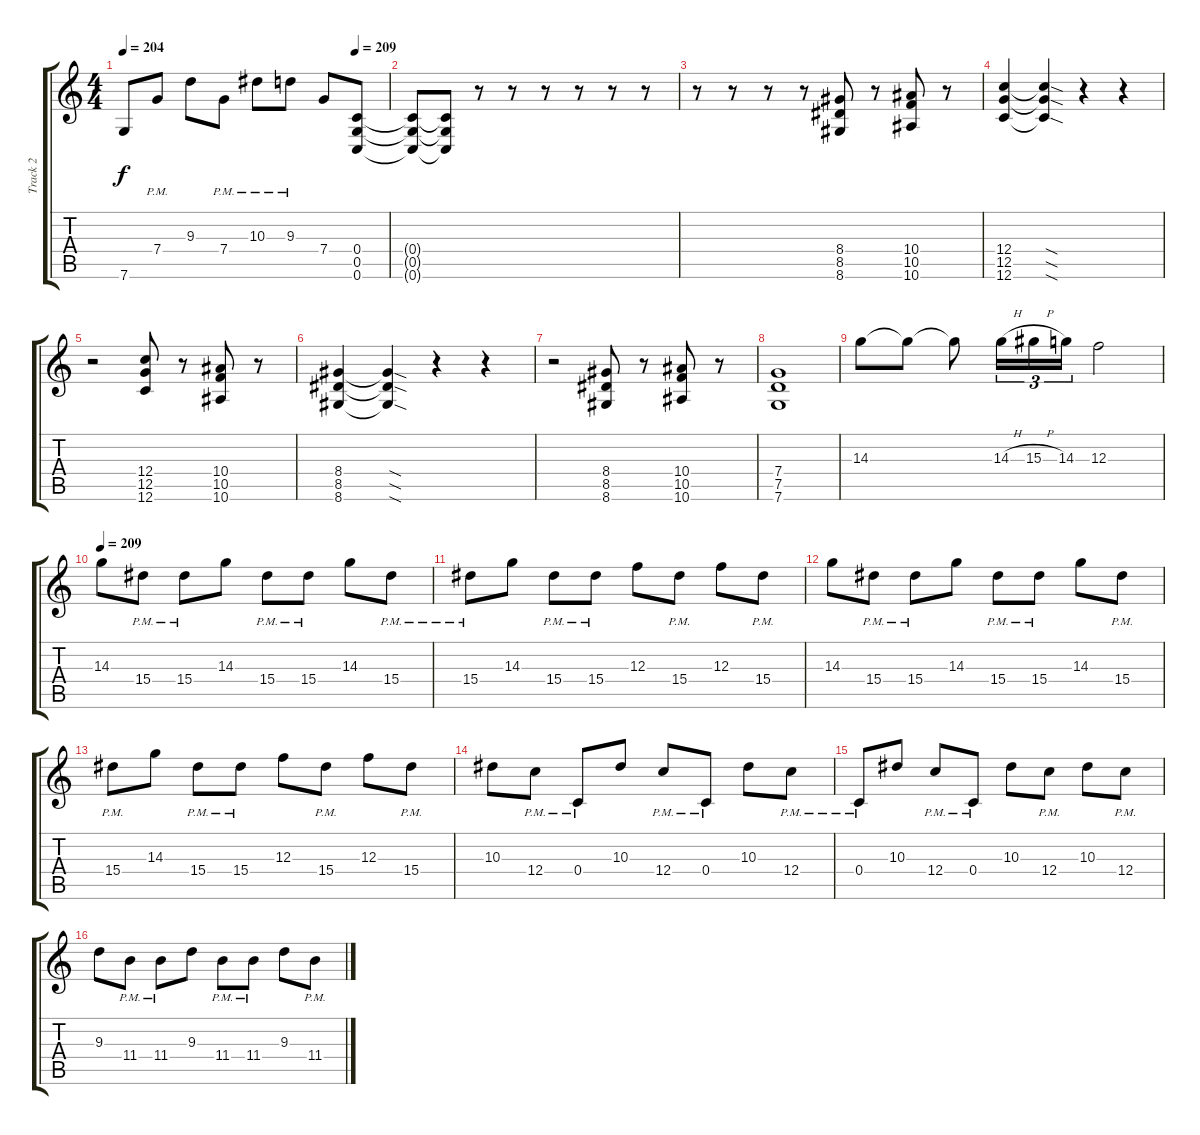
\track ("Track 2" "Track 2") {instrument distortionguitar}
\staff {score tabs}
\tuning (D4 A3 F3 C3 G2 C2) {hide}
\ts (4 4)
\tempo 204
\tempo (209 0.875)
\clef g2
\ks c
7.6{t}.8{dy f} 7.4{pm}.8 9.3.8 7.4{pm}.8 10.3{pm}.8 9.3{pm}.8 7.4.8 (0.4 0.5 0.6).8 |
(0.4{t} 0.5{t} 0.6{t}).8 (0.4{t} 0.5{t} 0.6{t}).8 r.8 r.8 r.8 r.8 r.8 r.8 |
r.8 r.8 r.8 r.8 (8.4 8.5 8.6).8 r.8 (10.4 10.5 10.6).8 r.8 |
(12.4 12.5 12.6).4 (12.4{sod t} 12.5{sod t} 12.6{sod t}).4 r.4 r.4 |
r.2 (12.4 12.5 12.6).8 r.8 (10.4 10.5 10.6).8 r.8 |
(8.4 8.5 8.6).4 (8.4{sod t} 8.5{sod t} 8.6{sod t}).4 r.4 r.4 |
r.2 (8.4 8.5 8.6).8 r.8 (10.4 10.5 10.6).8 r.8 |
(7.4 7.5 7.6).1 |
14.3.8 14.3{t}.8 14.3{t}.8 14.3{h}.16{tu (3 2)} 15.3{h}.16{tu (3 2)} 14.3.16{tu (3 2)} 12.3.2 |
\tempo 209
14.3.8 15.4{pm}.8 15.4{pm}.8 14.3.8 15.4{pm}.8 15.4{pm}.8 14.3.8 15.4{pm}.8 |
15.4{pm}.8 14.3.8 15.4{pm}.8 15.4{pm}.8 12.3.8 15.4{pm}.8 12.3.8 15.4{pm}.8 |
14.3.8 15.4{pm}.8 15.4{pm}.8 14.3.8 15.4{pm}.8 15.4{pm}.8 14.3.8 15.4{pm}.8 |
15.4{pm}.8 14.3.8 15.4{pm}.8 15.4{pm}.8 12.3.8 15.4{pm}.8 12.3.8 15.4{pm}.8 |
10.3.8 12.4{pm}.8 0.4{pm}.8 10.3.8 12.4{pm}.8 0.4{pm}.8 10.3.8 12.4{pm}.8 |
0.4{pm}.8 10.3.8 12.4{pm}.8 0.4{pm}.8 10.3.8 12.4{pm}.8 10.3.8 12.4{pm}.8 |
9.3.8 11.4{pm}.8 11.4{pm}.8 9.3.8 11.4{pm}.8 11.4{pm}.8 9.3.8 11.4{pm}.8
